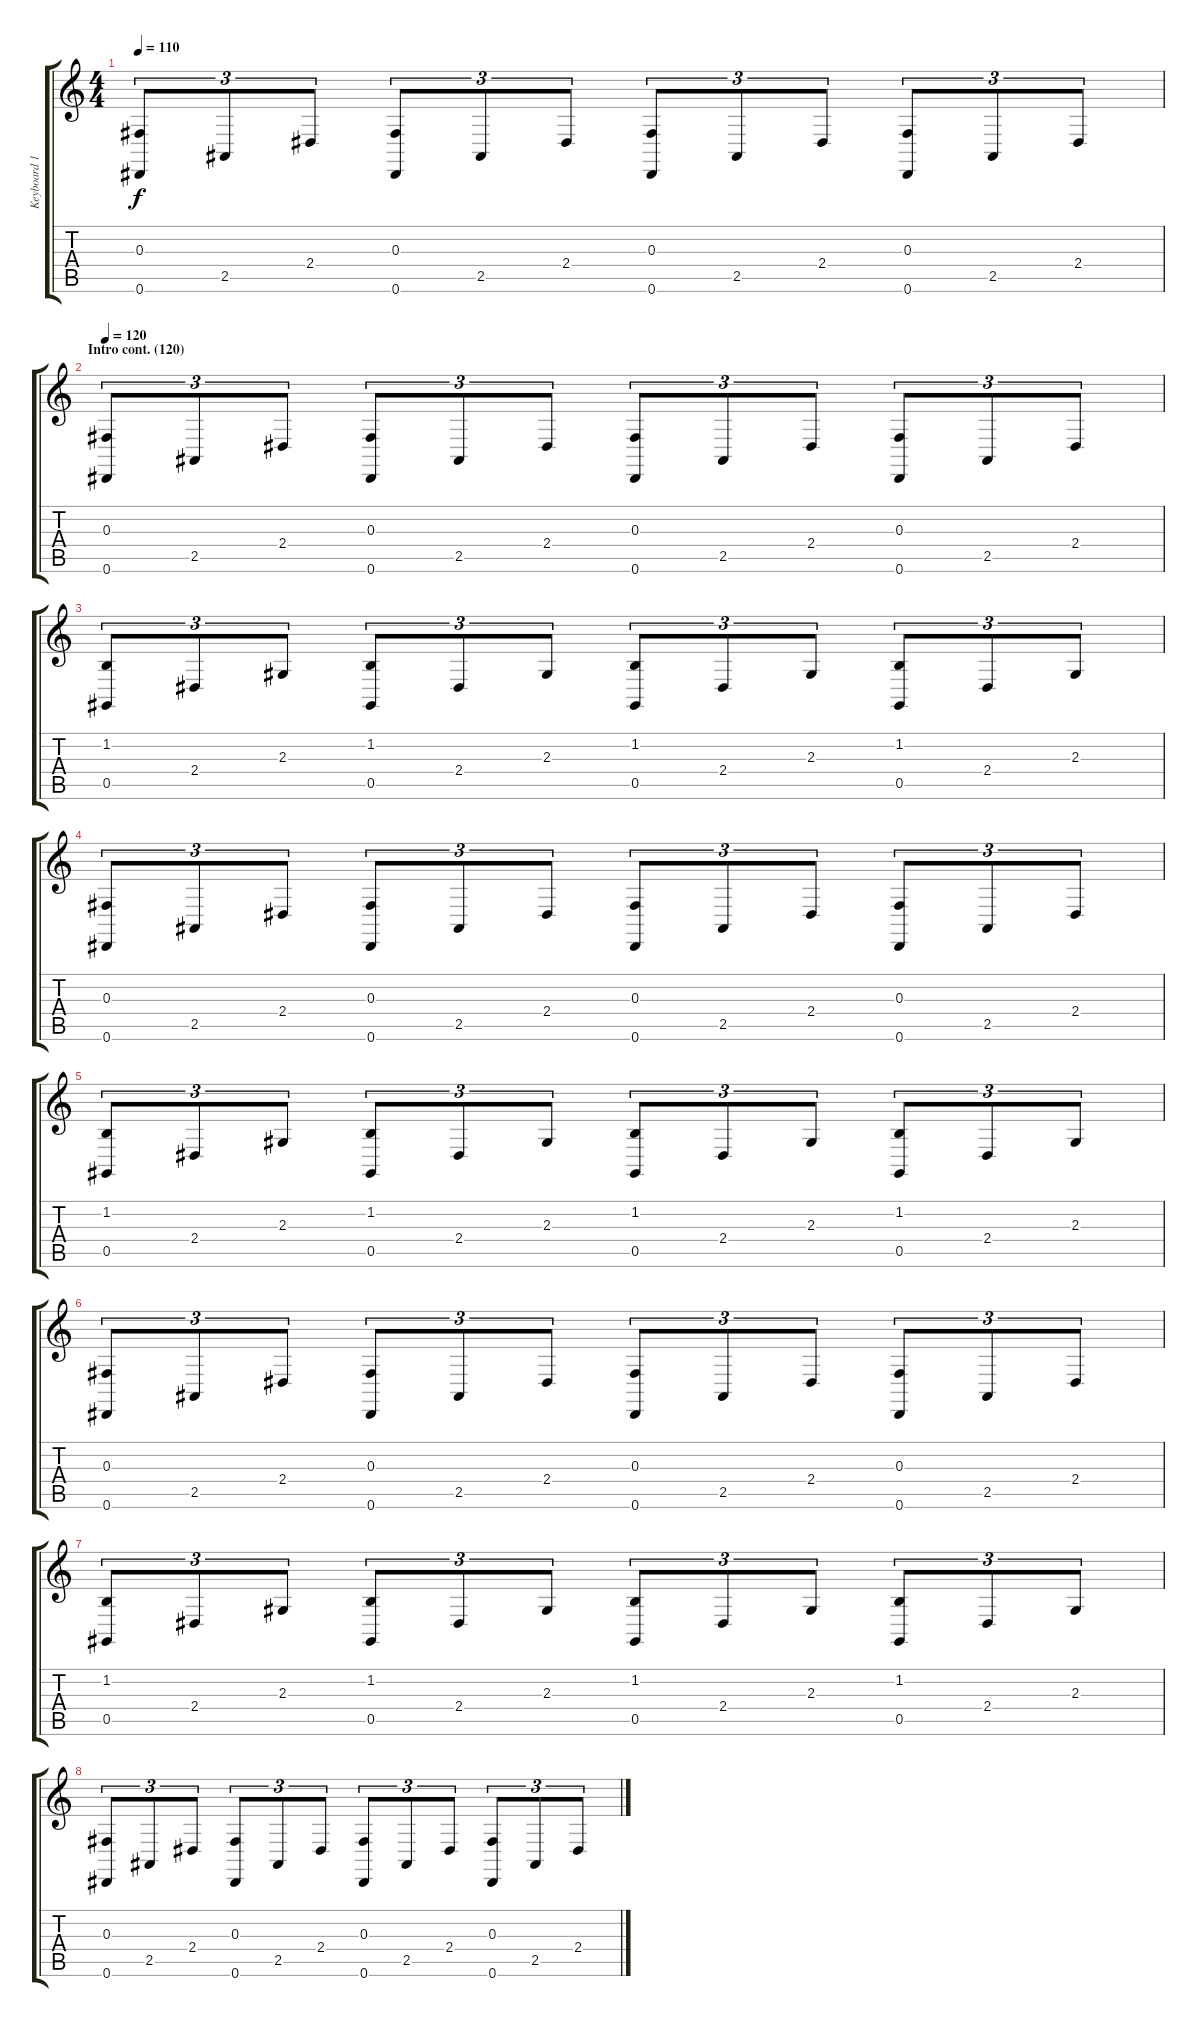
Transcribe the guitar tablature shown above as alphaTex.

\track ("Keyboard 1" "Keyboard 1") {instrument harpsichord}
\staff {score tabs}
\tuning (Eb4 Bb3 Gb3 Db3 Ab2 Eb2) {hide}
\ts (4 4)
\tempo 110
\clef g2
\ks c
(0.3 0.6).8{tu (3 2) dy f} 2.5.8{tu (3 2)} 2.4.8{tu (3 2)} (0.3 0.6).8{tu (3 2)} 2.5.8{tu (3 2)} 2.4.8{tu (3 2)} (0.3 0.6).8{tu (3 2)} 2.5.8{tu (3 2)} 2.4.8{tu (3 2)} (0.3 0.6).8{tu (3 2)} 2.5.8{tu (3 2)} 2.4.8{tu (3 2)} |
\section ("" "Intro cont. (120)")
\tempo 120
(0.3 0.6).8{tu (3 2)} 2.5.8{tu (3 2)} 2.4.8{tu (3 2)} (0.3 0.6).8{tu (3 2)} 2.5.8{tu (3 2)} 2.4.8{tu (3 2)} (0.3 0.6).8{tu (3 2)} 2.5.8{tu (3 2)} 2.4.8{tu (3 2)} (0.3 0.6).8{tu (3 2)} 2.5.8{tu (3 2)} 2.4.8{tu (3 2)} |
(1.2 0.5).8{tu (3 2)} 2.4.8{tu (3 2)} 2.3.8{tu (3 2)} (1.2 0.5).8{tu (3 2)} 2.4.8{tu (3 2)} 2.3.8{tu (3 2)} (1.2 0.5).8{tu (3 2)} 2.4.8{tu (3 2)} 2.3.8{tu (3 2)} (1.2 0.5).8{tu (3 2)} 2.4.8{tu (3 2)} 2.3.8{tu (3 2)} |
(0.3 0.6).8{tu (3 2) volume 11} 2.5.8{tu (3 2)} 2.4.8{tu (3 2)} (0.3 0.6).8{tu (3 2)} 2.5.8{tu (3 2)} 2.4.8{tu (3 2)} (0.3 0.6).8{tu (3 2)} 2.5.8{tu (3 2)} 2.4.8{tu (3 2)} (0.3 0.6).8{tu (3 2)} 2.5.8{tu (3 2)} 2.4.8{tu (3 2)} |
(1.2 0.5).8{tu (3 2)} 2.4.8{tu (3 2)} 2.3.8{tu (3 2)} (1.2 0.5).8{tu (3 2)} 2.4.8{tu (3 2)} 2.3.8{tu (3 2)} (1.2 0.5).8{tu (3 2)} 2.4.8{tu (3 2)} 2.3.8{tu (3 2)} (1.2 0.5).8{tu (3 2)} 2.4.8{tu (3 2)} 2.3.8{tu (3 2)} |
(0.3 0.6).8{tu (3 2)} 2.5.8{tu (3 2)} 2.4.8{tu (3 2)} (0.3 0.6).8{tu (3 2)} 2.5.8{tu (3 2)} 2.4.8{tu (3 2)} (0.3 0.6).8{tu (3 2)} 2.5.8{tu (3 2)} 2.4.8{tu (3 2)} (0.3 0.6).8{tu (3 2)} 2.5.8{tu (3 2)} 2.4.8{tu (3 2)} |
(1.2 0.5).8{tu (3 2)} 2.4.8{tu (3 2)} 2.3.8{tu (3 2)} (1.2 0.5).8{tu (3 2)} 2.4.8{tu (3 2)} 2.3.8{tu (3 2)} (1.2 0.5).8{tu (3 2)} 2.4.8{tu (3 2)} 2.3.8{tu (3 2)} (1.2 0.5).8{tu (3 2)} 2.4.8{tu (3 2)} 2.3.8{tu (3 2)} |
(0.3 0.6).8{tu (3 2)} 2.5.8{tu (3 2)} 2.4.8{tu (3 2)} (0.3 0.6).8{tu (3 2)} 2.5.8{tu (3 2)} 2.4.8{tu (3 2)} (0.3 0.6).8{tu (3 2)} 2.5.8{tu (3 2)} 2.4.8{tu (3 2)} (0.3 0.6).8{tu (3 2)} 2.5.8{tu (3 2)} 2.4.8{tu (3 2)}
